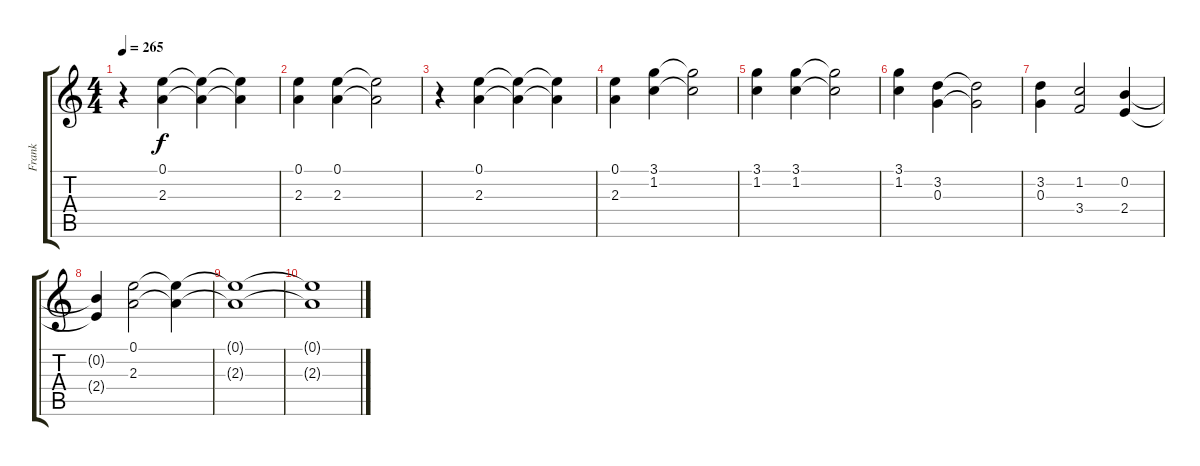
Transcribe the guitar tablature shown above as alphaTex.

\track ("Frank" "Frank") {instrument acousticguitarnylon}
\staff {score tabs}
\tuning (E4 B3 G3 D3 A2 E2) {hide}
\ts (4 4)
\tempo 265
\clef g2
\ks c
r.4{dy f} (0.1 2.3).4 (0.1{t} 2.3{t}).4 (0.1{t} 2.3{t}).4 |
(0.1 2.3).4 (0.1 2.3).4 (0.1{t} 2.3{t}).2 |
r.4 (0.1 2.3).4 (0.1{t} 2.3{t}).4 (0.1{t} 2.3{t}).4 |
(0.1 2.3).4 (3.1 1.2).4 (3.1{t} 1.2{t}).2 |
(3.1 1.2).4 (3.1 1.2).4 (3.1{t} 1.2{t}).2 |
(3.1 1.2).4 (3.2 0.3).4 (3.2{t} 0.3{t}).2 |
(3.2 0.3).4 (1.2 3.4).2 (0.2 2.4).4 |
(0.2{t} 2.4{t}).4 (0.1 2.3).2{volume 0} (0.1{t} 2.3{t}).4 |
(0.1{t} 2.3{t}).1 |
(0.1{t} 2.3{t}).1
